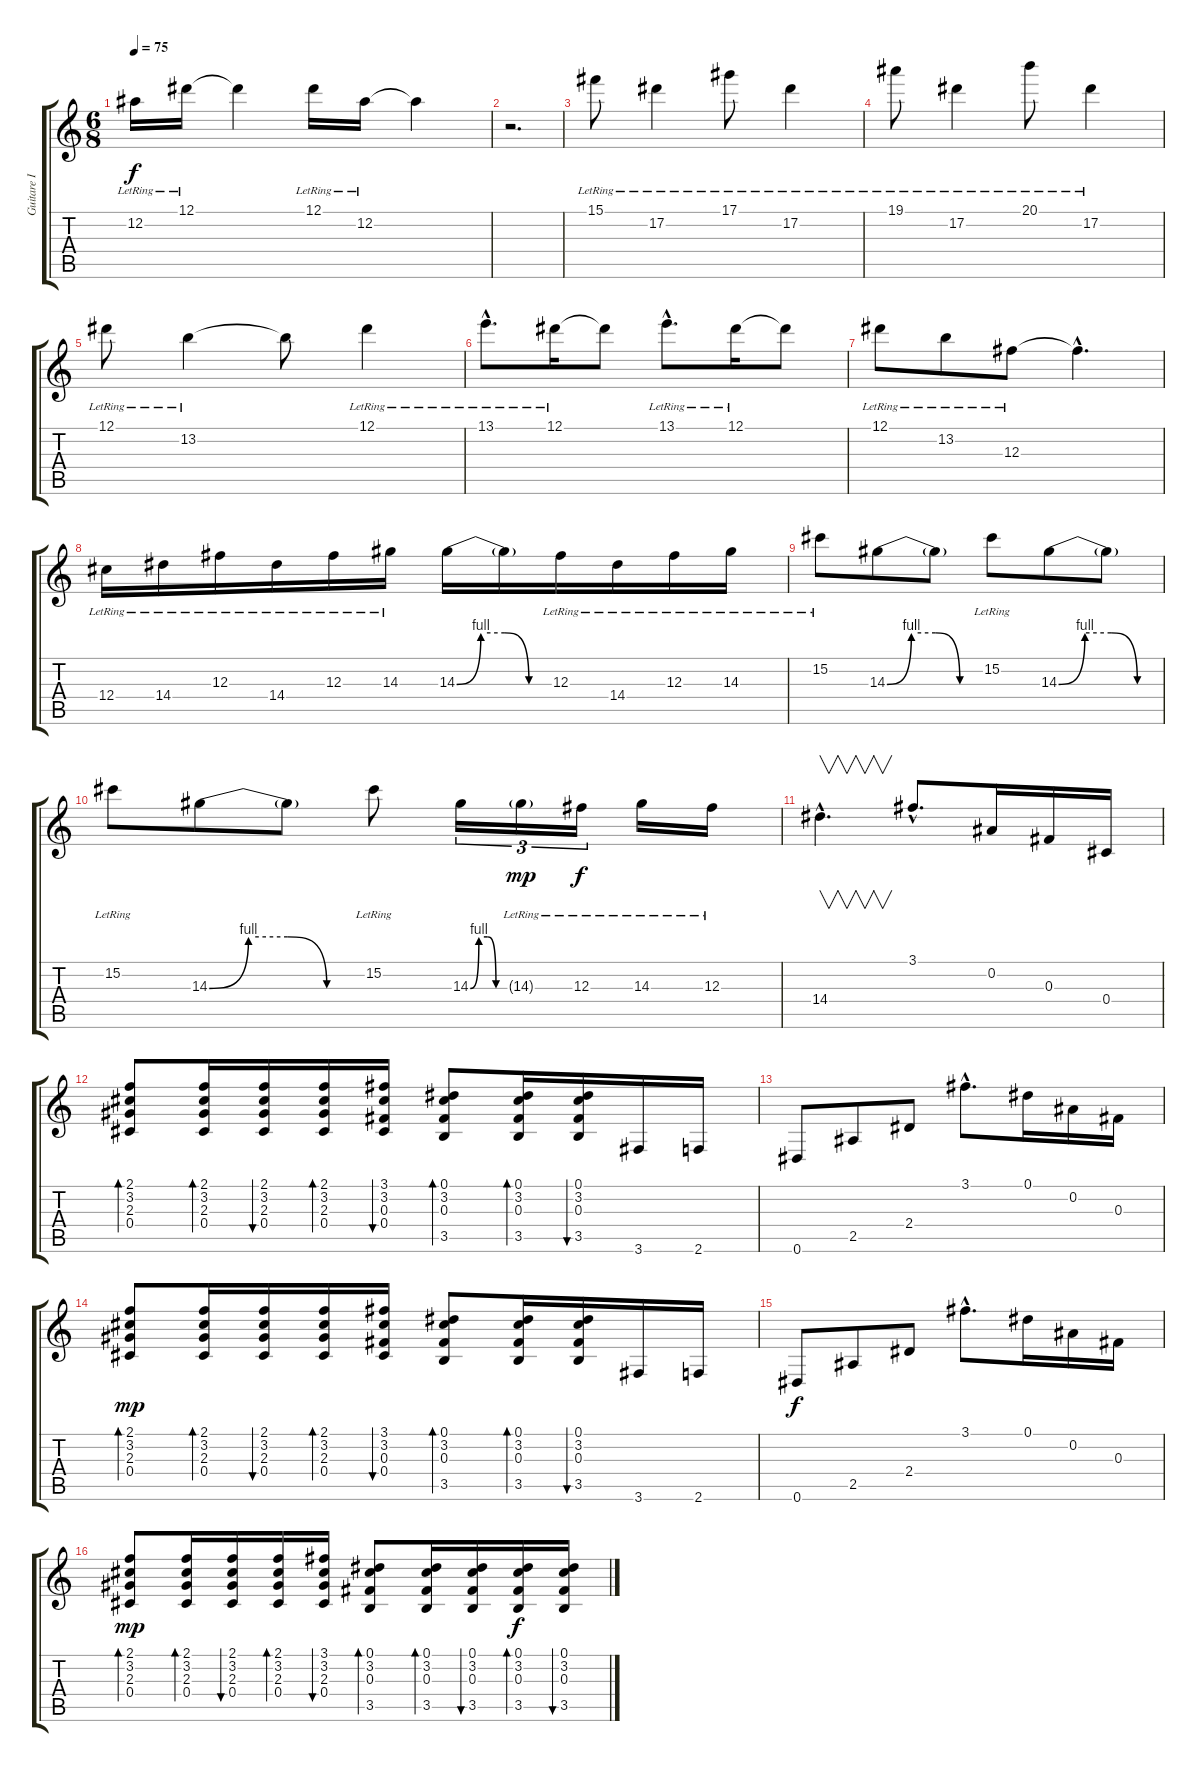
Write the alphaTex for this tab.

\track ("Guitare I ( Kirk Clean )" "Guitare I ") {instrument electricguitarclean}
\staff {score tabs}
\tuning (Eb4 Bb3 Gb3 Db3 Ab2 Eb2) {hide}
\ts (6 8)
\tempo 75
\clef g2
\ks c
12.2{lr}.16{dy f} 12.1{lr}.16 12.1{t}.4 12.1{lr}.16 12.2{lr}.16 12.2{t}.4 |
r.2{d} |
15.1{lr}.8 17.2{lr}.4 17.1{lr}.8 17.2{lr}.4 |
19.1{lr}.8 17.2{lr}.4 20.1{lr}.8 17.2{lr}.4 |
12.1{lr}.8 13.2{lr}.4 13.2{t}.8 12.1{lr}.4 |
13.1{hac lr}.8{d} 12.1{lr}.16 12.1{t}.8 13.1{hac lr}.8{d} 12.1{lr}.16 12.1{t}.8 |
12.1{lr}.8 13.2{lr}.8 12.3{lr}.8 12.3{hac t}.4{d} |
12.4{lr}.16 14.4{lr}.16 12.3{lr}.16 14.4{lr}.16 12.3{lr}.16 14.3{lr}.16 14.3{be (custom 0 0 15 4 30 4 45 0 60 0)}.16 14.3{t}.16 12.3{lr}.16 14.4{lr}.16 12.3{lr}.16 14.3{lr}.16 |
15.2{lr}.8 14.3{be (custom 0 0 15 4 30 4 45 0 60 0)}.8 14.3{t}.8 15.2{lr}.8 14.3{be (custom 0 0 15 4 30 4 45 0 60 0)}.8 14.3{t}.8 |
15.2{lr}.8 14.3{be (custom 0 0 15 4 30 4 45 0 60 0)}.8 14.3{t}.8 15.2{lr}.8 14.3{be (custom 0 0 15 4 30 4 45 0 60 0)}.16{tu (3 2)} 14.3{g lr}.16{tu (3 2) dy mp} 12.3{lr}.16{tu (3 2) dy f} 14.3{lr}.16 12.3{lr}.16 |
14.4{hac}.4{v d} 3.1{hac}.8{d} 0.2.16 0.3.16 0.4.16 |
(2.1 3.2 2.3 0.4).8{bd 30} (2.1 3.2 2.3 0.4).16{bd 30} (2.1 3.2 2.3 0.4).16{bu 30} (2.1 3.2 2.3 0.4).16{bd 30} (3.1 3.2 0.3 0.4).16{bu 30} (0.1 3.2 0.3 3.5).8{bd 30} (0.1 3.2 0.3 3.5).16{bd 30} (0.1 3.2 0.3 3.5).16{bu 30} 3.6.16 2.6.16 |
0.6.8 2.5.8 2.4.8 3.1{hac}.8{d} 0.1.16 0.2.16 0.3.16 |
(2.1 3.2 2.3 0.4).8{bd 30 dy mp} (2.1 3.2 2.3 0.4).16{bd 30} (2.1 3.2 2.3 0.4).16{bu 30} (2.1 3.2 2.3 0.4).16{bd 30} (3.1 3.2 0.3 0.4).16{bu 30} (0.1 3.2 0.3 3.5).8{bd 30} (0.1 3.2 0.3 3.5).16{bd 30} (0.1 3.2 0.3 3.5).16{bu 30} 3.6.16 2.6.16 |
0.6.8{dy f} 2.5.8 2.4.8 3.1{hac}.8{d} 0.1.16 0.2.16 0.3.16 |
(2.1 3.2 2.3 0.4).8{bd 30 dy mp} (2.1 3.2 2.3 0.4).16{bd 30} (2.1 3.2 2.3 0.4).16{bu 30} (2.1 3.2 2.3 0.4).16{bd 30} (3.1 3.2 2.3 0.4).16{bu 30} (0.1 3.2 0.3 3.5).8{bd 30} (0.1 3.2 0.3 3.5).16{bd 30} (0.1 3.2 0.3 3.5).16{bu 30} (0.1 3.2 0.3 3.5).16{bd 30 dy f} (0.1 3.2 0.3 3.5).16{bu 30}
